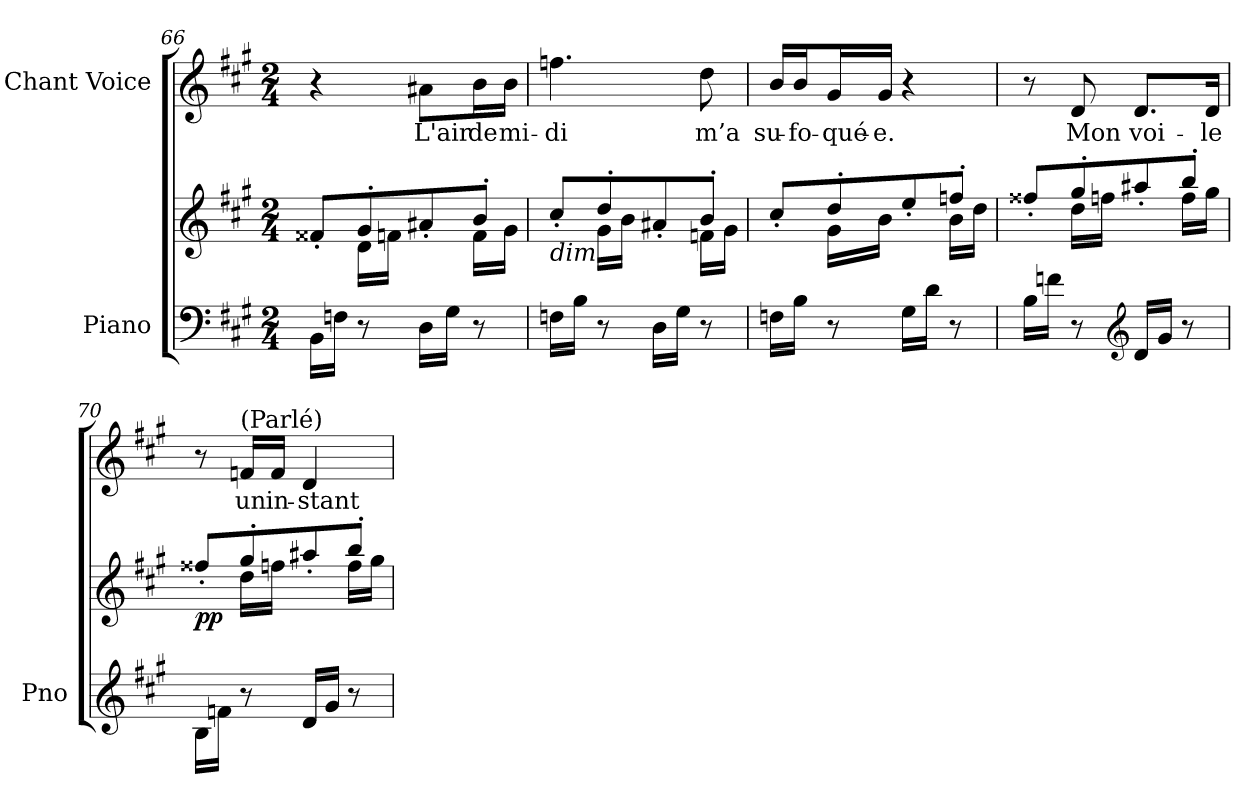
**kern	**kern	**dynam	**kern	**text
*part2	*part2	*part2	*part1	*part1
*staff3	*staff2	*staff2/3	*staff1	*staff1
*I"Piano	*	*	*I"Chant Voice	*
*I'Pno	*	*	*	*
*clefF4	*clefG2	*	*clefG2	*
*k[f#c#g#]	*k[f#c#g#]	*	*k[f#c#g#]	*
*M2/4	*M2/4	*	*M2/4	*
=66	=66	=66	=66	=66
*	*^	*	*	*
16BB\LL	8f##X'/L	8ryy	.	4r	.
16Fn\JJ	.	.	.	.	.
8r	8g#'/	16d\LL	.	.	.
.	.	16fn\JJ	.	.	.
16D\LL	8a#X'/	8ryy	.	8a#X\L	L'air
16G#\JJ	.	.	.	.	.
8r	8b'/J	16f\LL	.	16b\L	de
.	.	16g#\JJ	.	16b\JJ	mi-
=67	=67	=67	=67	=67	=67
!	!LO:TX:b:i:t=dim.	!	!	!	!
16Fn\LL	8cc#'/L	8ryy	.	4.ffn\	-di
16B\JJ	.	.	.	.	.
8r	8dd'/	16g#\LL	.	.	.
.	.	16b\JJ	.	.	.
16D\LL	8a#X'/	8ryy	.	.	.
16G#\JJ	.	.	.	.	.
8r	8b'/J	16fn\LL	.	8dd\	m’a
.	.	16g#\JJ	.	.	.
=68	=68	=68	=68	=68	=68
16Fn\LL	8cc#'/L	8ryy	.	16b/LL	su-
16B\JJ	.	.	.	16b/J	-fo-
8r	8dd'/	16g#\LL	.	16g#/L	-qué-
.	.	16b\JJ	.	16g#/JJ	-e.
16G#\LL	8ee'/	8ryy	.	4r	.
16d\JJ	.	.	.	.	.
8r	8ffn'/J	16b\LL	.	.	.
.	.	16dd\JJ	.	.	.
=69	=69	=69	=69	=69	=69
16B\LL	8ff##X'/L	8ryy	.	8r	.
16fn\JJ	.	.	.	.	.
8r	8gg#'/	16dd\LL	.	8d/	Mon
.	.	16ffn\JJ	.	.	.
*clefG2	*	*	*	*	*
16d/LL	8aa#X'/	8ryy	.	8.d/L	voi-
16g#/JJ	.	.	.	.	.
8r	8bb'/J	16ff\LL	.	.	.
.	.	16gg#\JJ	.	16d/Jk	-le
=70	=70	=70	=70	=70	=70
!	!	!	!LO:DY:b	!	!
16B\LL	8ff##X'/L	8ryy	pp	8r	.
16fn\JJ	.	.	.	.	.
!	!	!	!	!LO:TX:a:t=(Parlé)	!
8r	8gg#'/	16dd\LL	.	16fn/LL	un
.	.	16ffn\JJ	.	16f/JJ	in-
16d/LL	8aa#X'/	8ryy	.	4d/	-stant
16g#/JJ	.	.	.	.	.
8r	8bb'/J	16ff\LL	.	.	.
.	.	16gg#\JJ	.	.	.
*	*v	*v	*	*	*
=	=	=	=	=
*-	*-	*-	*-	*-
